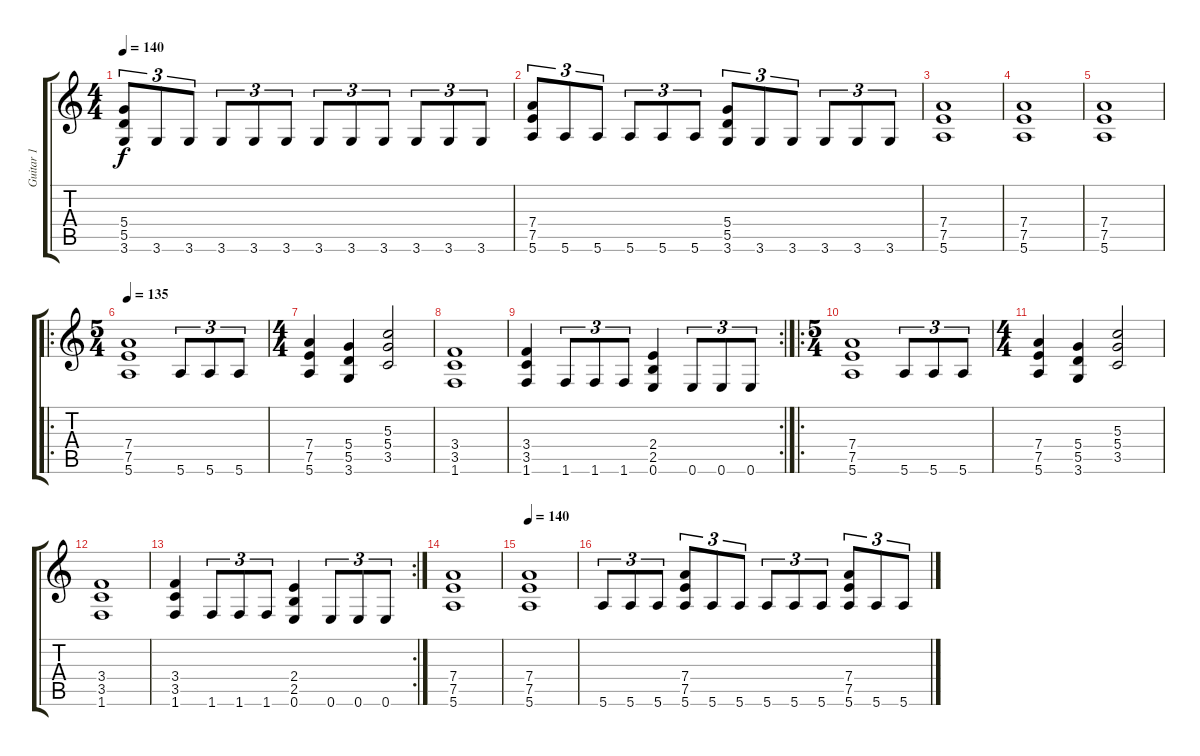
\track ("Guitar 1" "Guitar 1") {instrument distortionguitar}
\staff {score tabs}
\tuning (E4 B3 G3 D3 A2 E2) {hide}
\ts (4 4)
\tempo 140
\clef g2
\ks c
(5.4 5.5 3.6).8{tu (3 2) dy f} 3.6.8{tu (3 2)} 3.6.8{tu (3 2)} 3.6.8{tu (3 2)} 3.6.8{tu (3 2)} 3.6.8{tu (3 2)} 3.6.8{tu (3 2)} 3.6.8{tu (3 2)} 3.6.8{tu (3 2)} 3.6.8{tu (3 2)} 3.6.8{tu (3 2)} 3.6.8{tu (3 2)} |
(7.4 7.5 5.6).8{tu (3 2)} 5.6.8{tu (3 2)} 5.6.8{tu (3 2)} 5.6.8{tu (3 2)} 5.6.8{tu (3 2)} 5.6.8{tu (3 2)} (5.4 5.5 3.6).8{tu (3 2)} 3.6.8{tu (3 2)} 3.6.8{tu (3 2)} 3.6.8{tu (3 2)} 3.6.8{tu (3 2)} 3.6.8{tu (3 2)} |
(7.4 7.5 5.6).1 |
(7.4 7.5 5.6).1 |
(7.4 7.5 5.6).1 |
\ro
\ts (5 4)
\tempo 135
(7.4 7.5 5.6).1 5.6.8{tu (3 2)} 5.6.8{tu (3 2)} 5.6.8{tu (3 2)} |
\ts (4 4)
(7.4 7.5 5.6).4 (5.4 5.5 3.6).4 (5.3 5.4 3.5).2 |
(3.4 3.5 1.6).1 |
\rc 2
(3.4 3.5 1.6).4 1.6.8{tu (3 2)} 1.6.8{tu (3 2)} 1.6.8{tu (3 2)} (2.4 2.5 0.6).4 0.6.8{tu (3 2)} 0.6.8{tu (3 2)} 0.6.8{tu (3 2)} |
\ro
\ts (5 4)
(7.4 7.5 5.6).1 5.6.8{tu (3 2)} 5.6.8{tu (3 2)} 5.6.8{tu (3 2)} |
\ts (4 4)
(7.4 7.5 5.6).4 (5.4 5.5 3.6).4 (5.3 5.4 3.5).2 |
(3.4 3.5 1.6).1 |
\rc 2
(3.4 3.5 1.6).4 1.6.8{tu (3 2)} 1.6.8{tu (3 2)} 1.6.8{tu (3 2)} (2.4 2.5 0.6).4 0.6.8{tu (3 2)} 0.6.8{tu (3 2)} 0.6.8{tu (3 2)} |
(7.4 7.5 5.6).1 |
\tempo 140
(7.4 7.5 5.6).1 |
5.6.8{tu (3 2)} 5.6.8{tu (3 2)} 5.6.8{tu (3 2)} (7.4 7.5 5.6).8{tu (3 2)} 5.6.8{tu (3 2)} 5.6.8{tu (3 2)} 5.6.8{tu (3 2)} 5.6.8{tu (3 2)} 5.6.8{tu (3 2)} (7.4 7.5 5.6).8{tu (3 2)} 5.6.8{tu (3 2)} 5.6.8{tu (3 2)}
